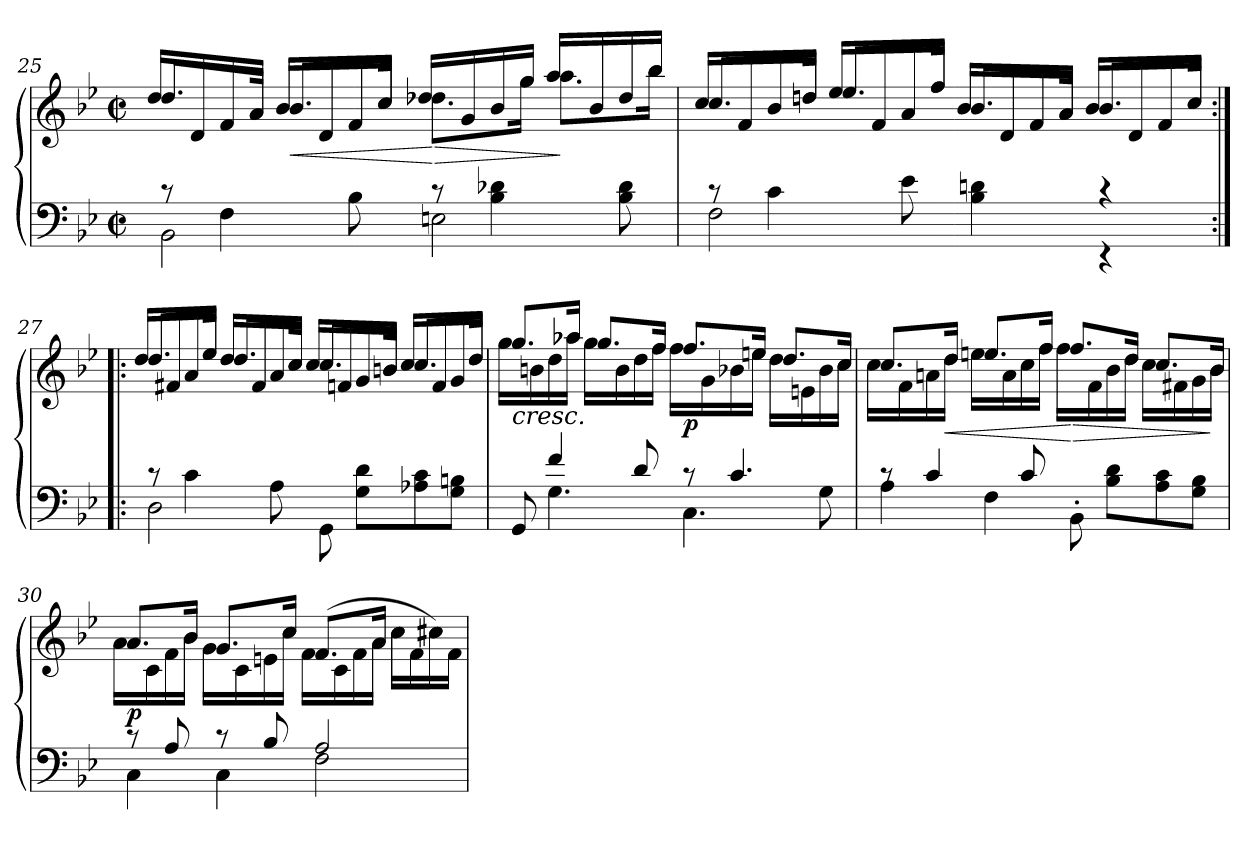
**kern	**kern	**dynam
*part1	*part1	*part1
*staff2	*staff1	*staff1/2
!!LO:LB:g=z
*clefF4	*clefG2	*
*k[b-e-]	*k[b-e-]	*
*B-:	*B-:	*
*M2/2	*M2/2	*
*met(c|)	*met(c|)	*
=25	=25	=25
*^	*^	*
8rc	2BB-\	8.dd/L	16dd/LL	.
.	.	.	16d/	.
4F\	.	.	16f/	.
.	.	16a/Jk	16a/JJ	.
!	!	!	!	!LO:HP:b
.	.	8.b-/L	16b-/LL	<
.	.	.	16d/	.
8B-\	.	.	16f/	.
.	.	16cc/Jk	16cc/JJ	.
!	!	!	!	!LO:HP:n=1:b
8rc	2En\	8.dd-X\L	16dd-/LL	[ >
.	.	.	16g/	.
4B-\ 4d-X\	.	.	16b-/	.
.	.	16gg\Jk	16gg/JJ	.
.	.	8.aa\L	16aa/LL	]
.	.	.	16b-/	.
8B-\ 8d-\	.	.	16dd-/	.
.	.	16bb-\Jk	16bb-/JJ	.
=26	=26	=26	=26	=26
8rc	2F\	8.cc/L	16cc/LL	.
.	.	.	16f/	.
4c\	.	.	16b-/	.
.	.	16ddni/Jk	16ddni/JJ	.
.	.	8.ee-/L	16ee-/LL	.
.	.	.	16f/	.
8e-\	.	.	16a/	.
.	.	16ff/Jk	16ff/JJ	.
4B-\ 4dni\	4ryy	8.b-/L	16b-/LL	.
.	.	.	16d/	.
.	.	.	16f/	.
.	.	16a/Jk	16a/JJ	.
4rc	4rEE	8.b-/L	16b-/LL	.
.	.	.	16d/	.
.	.	.	16f/	.
.	.	16cc/Jk	16cc/JJ	.
!!LO:LB:g=z	!!
=27:|!|:	=27:|!|:	=27:|!|:	=27:|!|:	=27:|!|:
8rc	2D\	8.dd/L	16dd/LL	.
.	.	.	16f#X/	.
4c\	.	.	16a/	.
.	.	16ee-/Jk	16ee-/JJ	.
.	.	8.dd/L	16dd/LL	.
.	.	.	16f#/	.
8A\	.	.	16a/	.
.	.	16cc/Jk	16cc/JJ	.
8GG\	2ryy	8.cc/L	16cc/LL	.
.	.	.	16fn/	.
8G\ 8d\L	.	.	16g/	.
.	.	16bn/Jk	16b/JJ	.
8A-X\ 8c\	.	8.cc/L	16cc/LL	.
.	.	.	16f/	.
8G\ 8Bn\J	.	.	16g/	.
.	.	16dd/Jk	16dd/JJ	.
!!LO:LB:g=z	!!
=28	=28	=28	=28	=28
!	!	!LO:TX:b:i:t=cresc.	!	!
8GG/	8ryy	8.gg/L	16gg\LL	.
.	.	.	16bn\	.
4f/	4.G\	.	16dd\	.
.	.	16aa-X/Jk	16aa-\JJ	.
.	.	8.gg/L	16gg\LL	.
.	.	.	16b\	.
8d/	.	.	16dd\	.
.	.	16ff/Jk	16ff\JJ	.
!	!	!	!	!LO:DY:b
8rc	4.C\	8.ff/L	16ff\LL	p
.	.	.	16g\	.
4.c/	.	.	16b-X\	.
.	.	16een/Jk	16ee\JJ	.
.	.	8.dd/L	16dd\LL	.
.	.	.	16en\	.
.	8G\	.	16b-\	.
.	.	16cc/Jk	16cc\JJ	.
!!LO:LB:g=z	!!
=29	=29	=29	=29	=29
8rc	4A\	8.cc/L	16cc\LL	.
.	.	.	16f\	.
4c/	.	.	16ani\	.
!	!	!	!	!LO:HP:b
.	.	16dd/Jk	16dd\JJ	<
.	4F\	8.een/L	16ee\LL	.
.	.	.	16a\	.
8c/	.	.	16cc\	.
.	.	16ff/Jk	16ff\JJ	.
!	!	!	!	!LO:HP:n=1:b
8BB-'<\	2ryy	8.ff/L	16ff\LL	[ >
.	.	.	16f\	.
8B-\ 8d\L	.	.	16b-\	.
.	.	16dd/Jk	16dd\JJ	.
8A\ 8c\	.	8.cc/L	16cc\LL	.
.	.	.	16f#X\	.
8G\ 8B-\J	.	.	16g\	.
.	.	16b-/Jk	16b-\JJ	]
!!LO:PB:g=z	!!
=30	=30	=30	=30	=30
!	!	!	!	!LO:DY:b
8rc	4C\	8.a/L	16a\LL	p
.	.	.	16c\	.
8A/	.	.	16f\	.
.	.	16b-/Jk	16b-\JJ	.
8rc	4C\	8.g/L	16g\LL	.
.	.	.	16c\	.
8B-/	.	.	16en\	.
.	.	16cc/Jk	16cc\JJ	.
2A/	2F\	(>8.f/L	16f\LL	.
.	.	.	16c\	.
.	.	.	16f\	.
.	.	16a/Jk	16a\JJ	.
.	.	8cc\L	16cc\LL	.
.	.	.	16f\	.
.	.	8cc#X\J)	16cc#\	.
.	.	.	16f\JJ	.
*v	*v	*	*	*
*	*v	*v	*
=	=	=
*-	*-	*-
